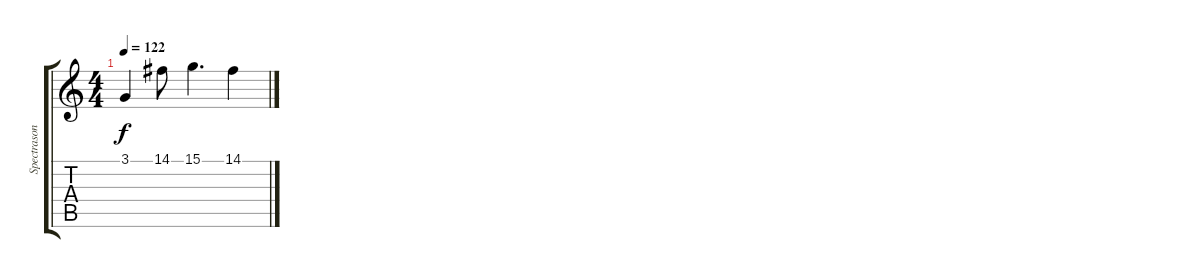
\track ("Spectrasonics Omnisphere" "Spectrason") {instrument fx5brightness}
\staff {score tabs}
\tuning (E4 B3 G3 D3 A2 E2) {hide}
\ts (4 4)
\tempo 122
\clef g2
\ks c
3.1.4{dy f instrument synthstrings2} 14.1.8 15.1.4{d} 14.1.4
